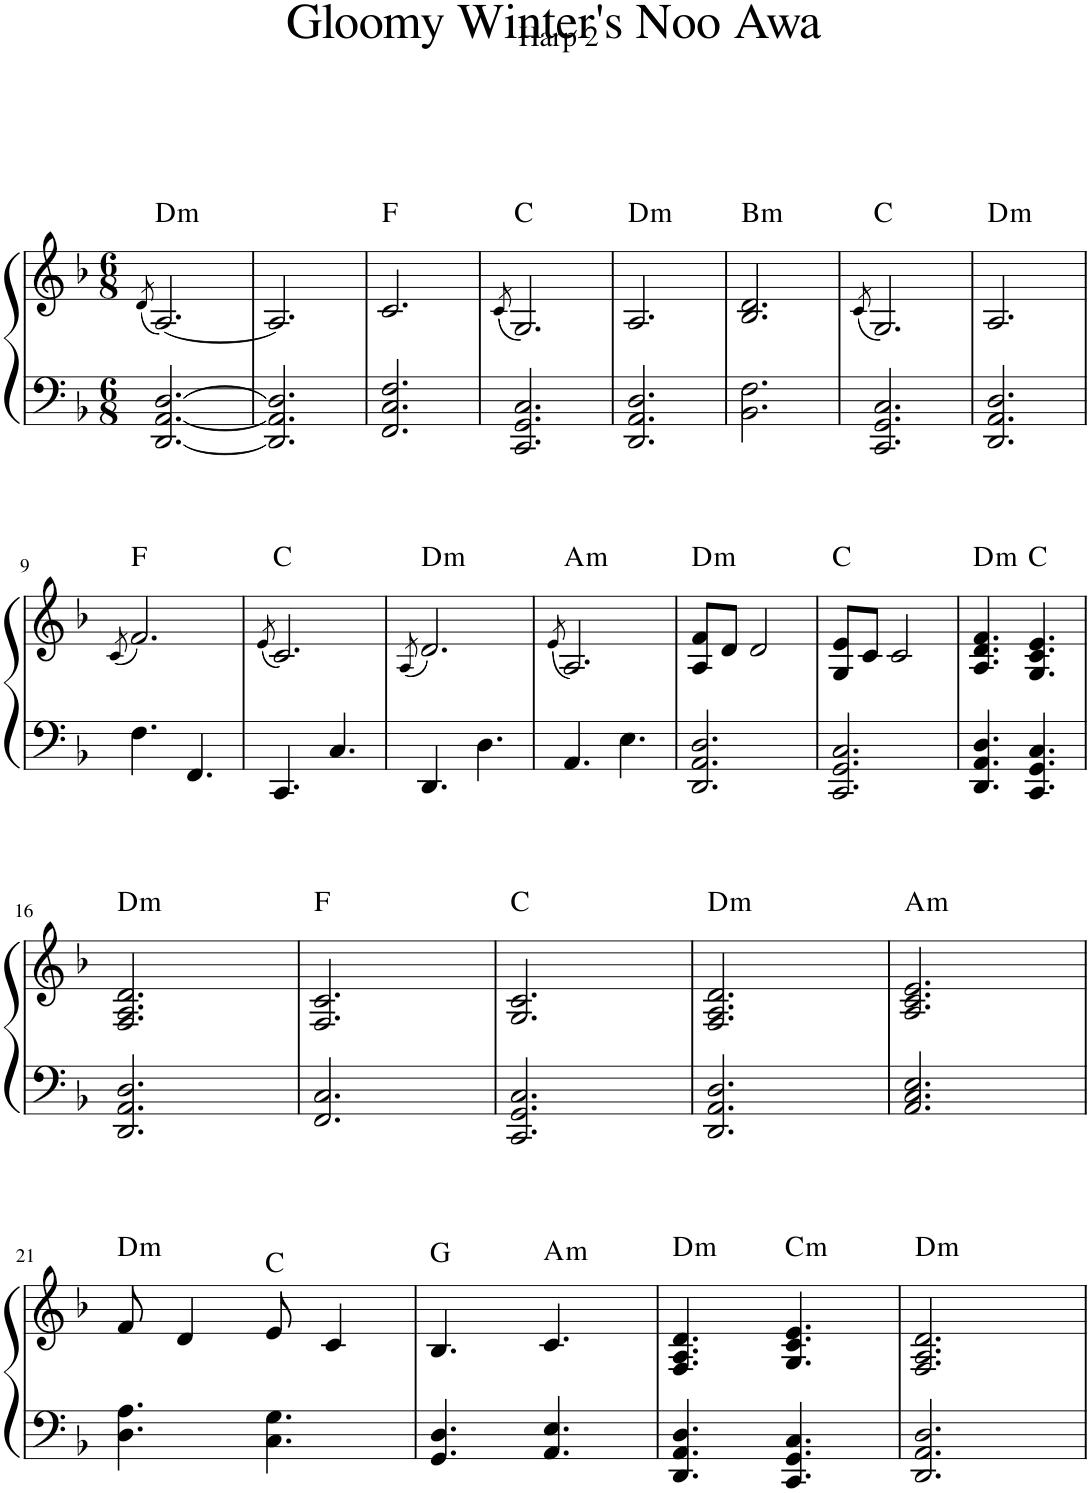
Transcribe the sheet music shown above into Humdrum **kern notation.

**kern	**kern	**harte
*part1	*part1	*part1
*staff2	*staff1	*
*I"Harp	*	*
*I'Hrp.	*	*
*clefF4	*clefG2	*
*k[b-]	*k[b-]	*
*M6/8	*M6/8	*
=1	=1	=1
.	(8qd/	.
!	!	!LO:H:kt=m
[2.DD/ [2.AA/ [2.D/	[2.A/)	D:min
=2	=2	=2
2.DD/] 2.AA/] 2.D/]	2.A/]	.
=3	=3	=3
2.FF/ 2.C/ 2.F/	2.c/	F:maj
=4	=4	=4
.	(8qc/	.
2.CC/ 2.GG/ 2.C/	2.G/)	C:maj
=5	=5	=5
!	!	!LO:H:kt=m
2.DD/ 2.AA/ 2.D/	2.A/	D:min
=6	=6	=6
!	!	!LO:H:kt=m
2.BB-\ 2.F\	2.B-/ 2.d/	B:min
=7	=7	=7
.	(8qc/	.
2.CC/ 2.GG/ 2.C/	2.G/)	C:maj
=8	=8	=8
!	!	!LO:H:kt=m
2.DD/ 2.AA/ 2.D/	2.A/	D:min
!!LO:LB:g=z
=9	=9	=9
.	(8qc/	.
4.F\	2.f/)	F:maj
4.FF/	.	.
=10	=10	=10
.	(8qe/	.
4.CC/	2.c/)	C:maj
4.C/	.	.
=11	=11	=11
.	(8qA/	.
!	!	!LO:H:kt=m
4.DD/	2.d/)	D:min
4.D\	.	.
=12	=12	=12
.	(8qe/	.
!	!	!LO:H:kt=m
4.AA/	2.A/)	A:min
4.E\	.	.
=13	=13	=13
!	!	!LO:H:kt=m
2.DD/ 2.AA/ 2.D/	8A/ 8f/L	D:min
.	8d/J	.
.	2d/	.
=14	=14	=14
2.CC/ 2.GG/ 2.C/	8G/ 8e/L	C:maj
.	8c/J	.
.	2c/	.
=15	=15	=15
!	!	!LO:H:kt=m
4.DD/ 4.AA/ 4.D/	4.A/ 4.d/ 4.f/	D:min
4.CC/ 4.GG/ 4.C/	4.G/ 4.c/ 4.e/	C:maj
!!LO:LB:g=z
=16	=16	=16
!	!	!LO:H:kt=m
2.DD/ 2.AA/ 2.D/	2.F/ 2.A/ 2.d/	D:min
=17	=17	=17
2.FF/ 2.C/	2.F/ 2.c/	F:maj
=18	=18	=18
2.CC/ 2.GG/ 2.C/	2.G/ 2.c/	C:maj
=19	=19	=19
!	!	!LO:H:kt=m
2.DD/ 2.AA/ 2.D/	2.F/ 2.A/ 2.d/	D:min
=20	=20	=20
!	!	!LO:H:kt=m
2.AA/ 2.C/ 2.E/	2.A/ 2.c/ 2.e/	A:min
!!LO:LB:g=z
=21	=21	=21
!	!	!LO:H:kt=m
4.D\ 4.A\	8f/	D:min
.	4d/	.
4.C\ 4.G\	8e/	C:maj
.	4c/	.
=22	=22	=22
4.GG/ 4.D/	4.B-/	G:maj
!	!	!LO:H:kt=m
4.AA/ 4.E/	4.c/	A:min
=23	=23	=23
!	!	!LO:H:kt=m
4.DD/ 4.AA/ 4.D/	4.F/ 4.A/ 4.d/	D:min
!	!	!LO:H:kt=m
4.CC/ 4.GG/ 4.C/	4.G/ 4.c/ 4.e/	C:min
=24	=24	=24
!	!	!LO:H:kt=m
2.DD/ 2.AA/ 2.D/	2.F/ 2.A/ 2.d/	D:min
=	=	=
*-	*-	*-
